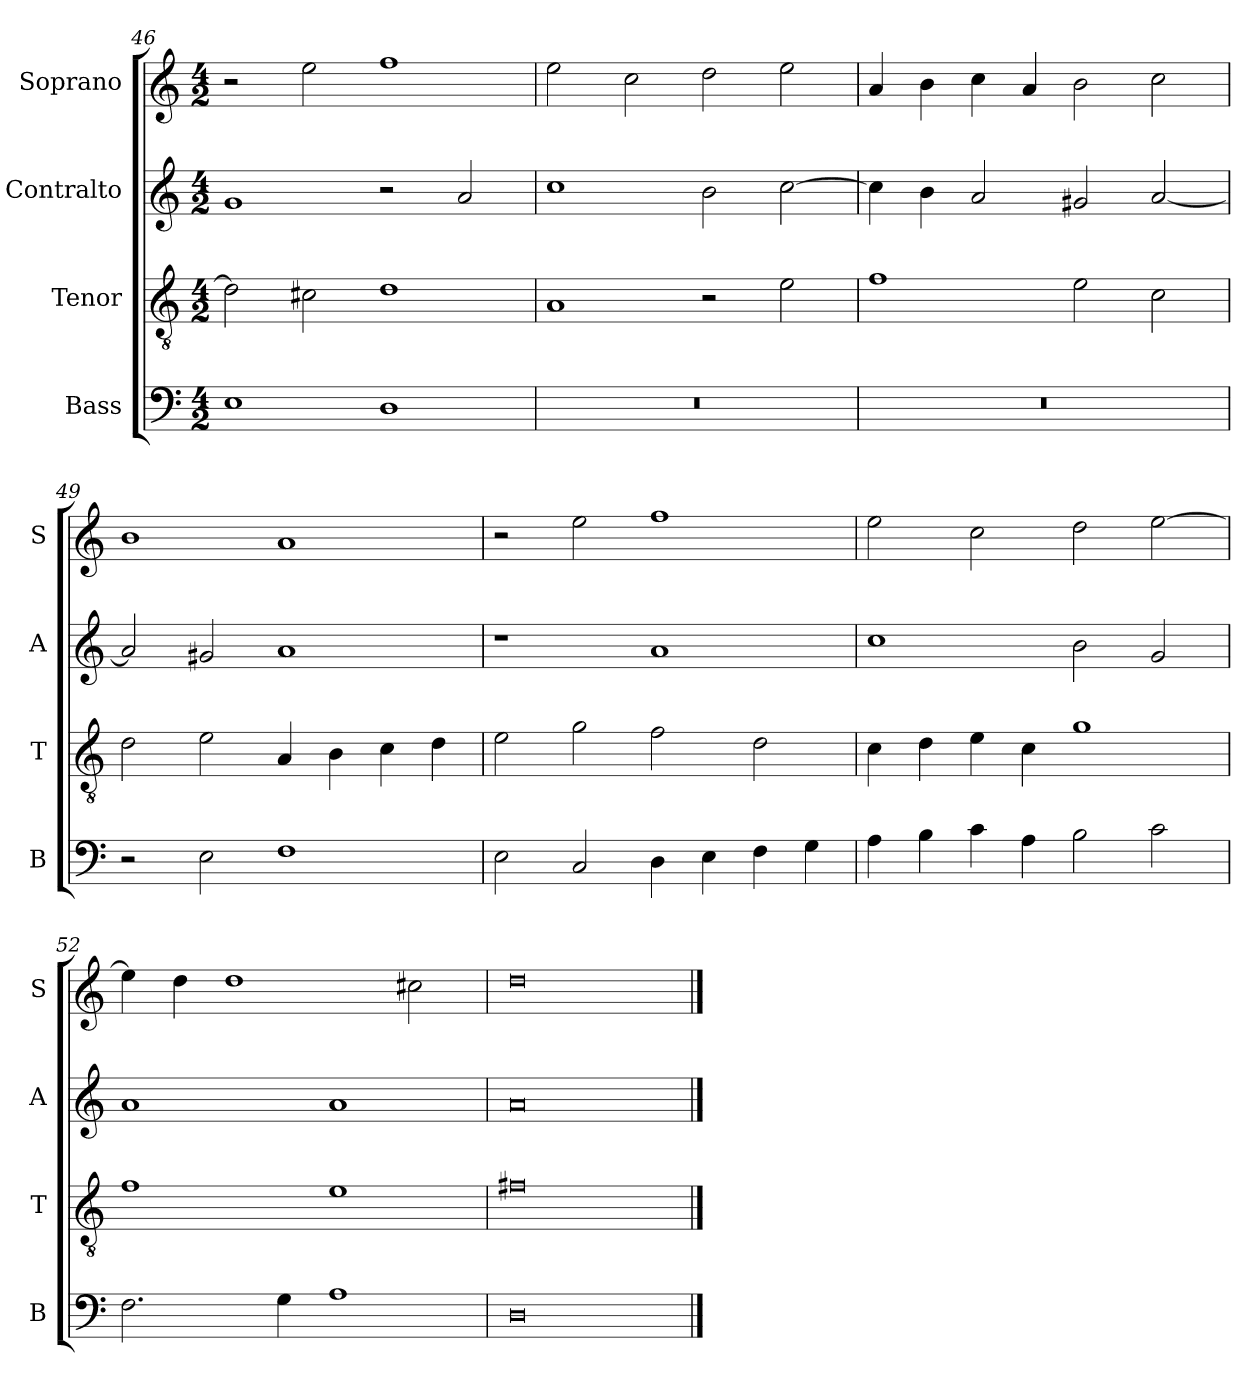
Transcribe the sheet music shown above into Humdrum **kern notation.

**kern	**kern	**kern	**kern
*part4	*part3	*part2	*part1
*staff4	*staff3	*staff2	*staff1
*I"Bass	*I"Tenor	*I"Contralto	*I"Soprano
*I'B	*I'T	*I'A	*I'S
*clefF4	*clefGv2	*clefG2	*clefG2
*k[]	*k[]	*k[]	*k[]
*D:dor	*D:dor	*D:dor	*D:dor
*M4/2	*M4/2	*M4/2	*M4/2
=46	=46	=46	=46
1E	2d]	1g	2r
.	2c#X	.	2ee
1D	1d	2r	1ff
.	.	2a	.
=47	=47	=47	=47
0r	1A	1cc	2ee
.	.	.	2cc
.	2r	2b	2dd
.	2e	[2cc	2ee
=48	=48	=48	=48
0r	1f	4cc]	4a
.	.	4b	4b
.	.	2a	4cc
.	.	.	4a
.	2e	2g#X	2b
.	2c	[2a	2cc
=49	=49	=49	=49
2r	2d	2a]	1b
2E	2e	2g#X	.
1F	4A	1a	1a
.	4B	.	.
.	4c	.	.
.	4d	.	.
=50	=50	=50	=50
2E	2e	1r	2r
2C	2g	.	2ee
4D	2f	1a	1ff
4E	.	.	.
4F	2d	.	.
4G	.	.	.
=51	=51	=51	=51
4A	4c	1cc	2ee
4B	4d	.	.
4c	4e	.	2cc
4A	4c	.	.
2B	1g	2b	2dd
2c	.	2g	[2ee
=52	=52	=52	=52
2.F	1f	1a	4ee]
.	.	.	4dd
.	.	.	1dd
4G	.	.	.
1A	1e	1a	.
.	.	.	2cc#X
=53	=53	=53	=53
0D	0f#X	0a	0dd
==	==	==	==
*-	*-	*-	*-
